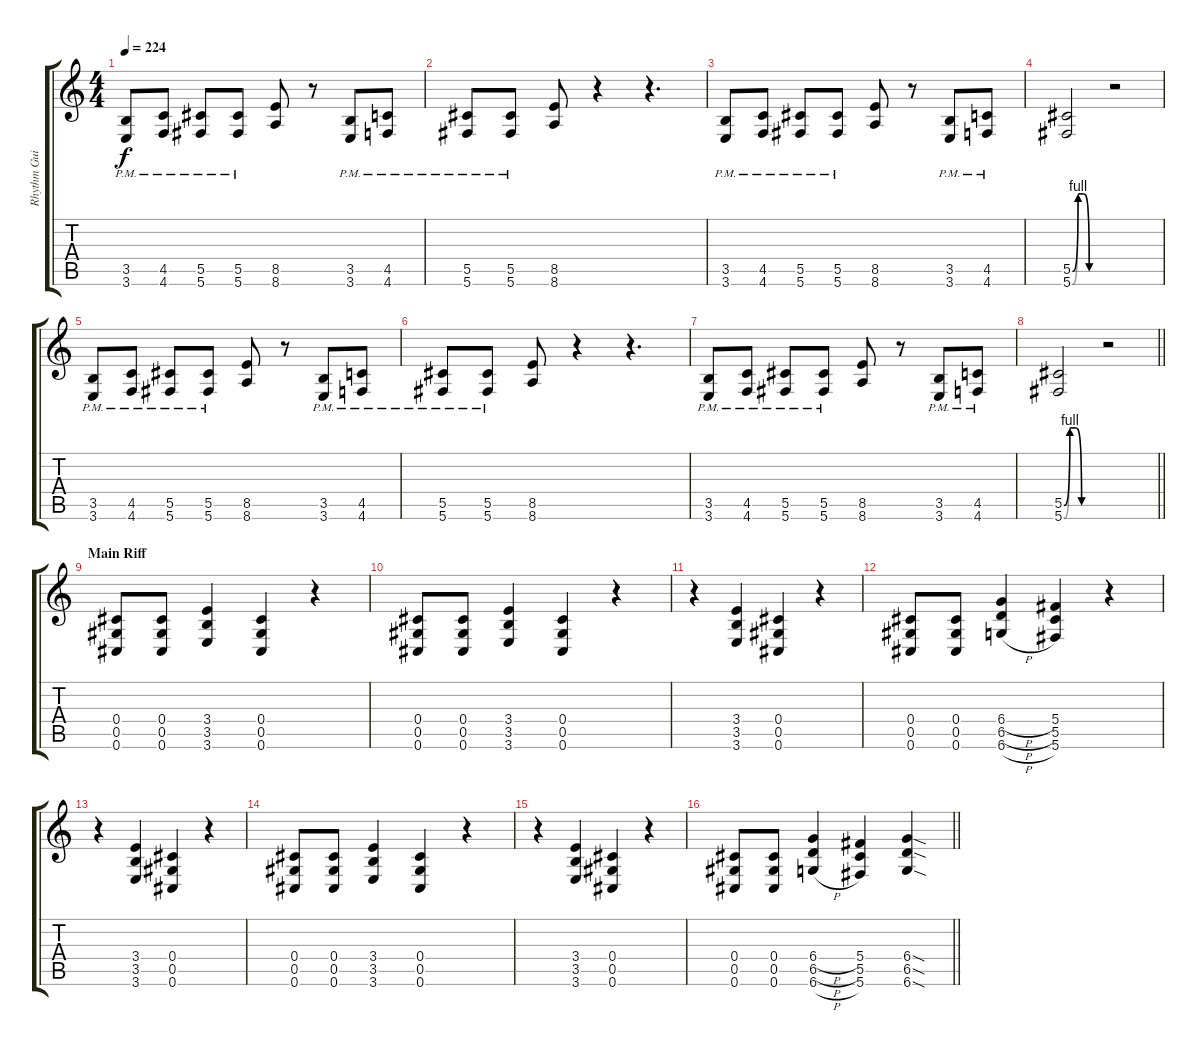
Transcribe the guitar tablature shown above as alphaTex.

\track ("Rhythm Guitar" "Rhythm Gui") {instrument distortionguitar}
\staff {score tabs}
\tuning (Eb4 Bb3 Gb3 Db3 Ab2 Db2) {hide}
\ts (4 4)
\tempo 224
\clef g2
\ks c
(3.5{pm} 3.6{pm}).8{dy f} (4.5{pm} 4.6{pm}).8 (5.5{pm} 5.6{pm}).8 (5.5{pm} 5.6{pm}).8 (8.5 8.6).8 r.8 (3.5{pm} 3.6{pm}).8 (4.5{pm} 4.6{pm}).8 |
(5.5{pm} 5.6{pm}).8 (5.5{pm} 5.6{pm}).8 (8.5 8.6).8 r.4 r.4{d} |
(3.5{pm} 3.6{pm}).8 (4.5{pm} 4.6{pm}).8 (5.5{pm} 5.6{pm}).8 (5.5{pm} 5.6{pm}).8 (8.5 8.6).8 r.8 (3.5{pm} 3.6{pm}).8 (4.5{pm} 4.6{pm}).8 |
(5.5{be (custom 0 0 10 4 20 4 30 0 60 0)} 5.6{be (custom 0 0 10 4 20 4 30 0 60 0)}).2 r.2 |
(3.5{pm} 3.6{pm}).8 (4.5{pm} 4.6{pm}).8 (5.5{pm} 5.6{pm}).8 (5.5{pm} 5.6{pm}).8 (8.5 8.6).8 r.8 (3.5{pm} 3.6{pm}).8 (4.5{pm} 4.6{pm}).8 |
(5.5{pm} 5.6{pm}).8 (5.5{pm} 5.6{pm}).8 (8.5 8.6).8 r.4 r.4{d} |
(3.5{pm} 3.6{pm}).8 (4.5{pm} 4.6{pm}).8 (5.5{pm} 5.6{pm}).8 (5.5{pm} 5.6{pm}).8 (8.5 8.6).8 r.8 (3.5{pm} 3.6{pm}).8 (4.5{pm} 4.6{pm}).8 |
\barLineRight lightlight
(5.5{be (custom 0 0 10 4 20 4 30 0 60 0)} 5.6{be (custom 0 0 10 4 20 4 30 0 60 0)}).2 r.2 |
\section ("" "Main Riff")
(0.4 0.5 0.6).8 (0.4 0.5 0.6).8 (3.4 3.5 3.6).4 (0.4 0.5 0.6).4 r.4 |
(0.4 0.5 0.6).8 (0.4 0.5 0.6).8 (3.4 3.5 3.6).4 (0.4 0.5 0.6).4 r.4 |
r.4 (3.4 3.5 3.6).4 (0.4 0.5 0.6).4 r.4 |
(0.4 0.5 0.6).8 (0.4 0.5 0.6).8 (6.4{h} 6.5{h} 6.6{h}).4 (5.4 5.5 5.6).4 r.4 |
r.4 (3.4 3.5 3.6).4 (0.4 0.5 0.6).4 r.4 |
(0.4 0.5 0.6).8 (0.4 0.5 0.6).8 (3.4 3.5 3.6).4 (0.4 0.5 0.6).4 r.4 |
r.4 (3.4 3.5 3.6).4 (0.4 0.5 0.6).4 r.4 |
\barLineRight lightlight
(0.4 0.5 0.6).8 (0.4 0.5 0.6).8 (6.4{h} 6.5{h} 6.6{h}).4 (5.4 5.5 5.6).4 (6.4{sod} 6.5{sod} 6.6{sod}).4
